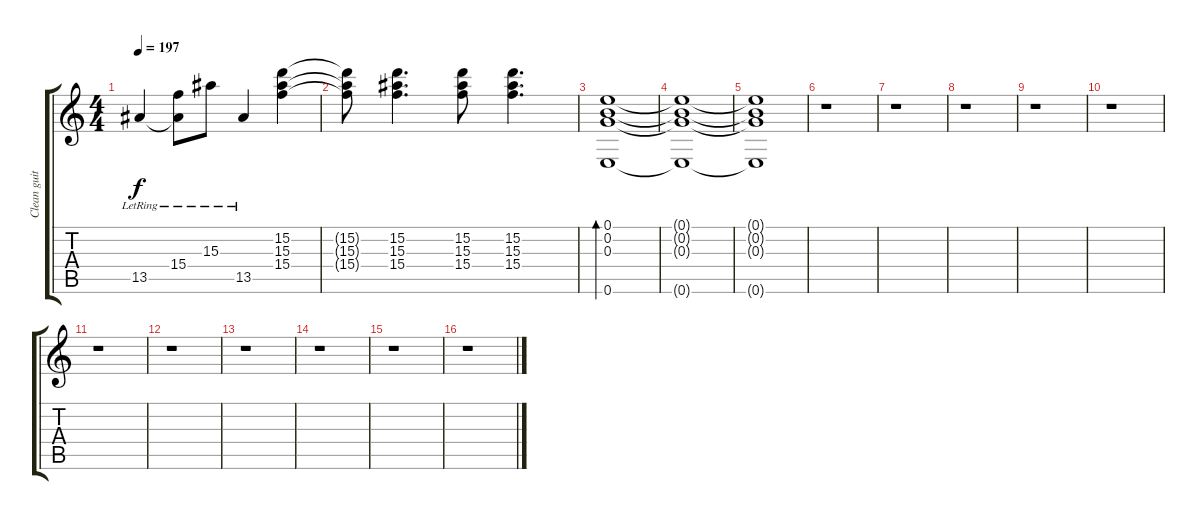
\track ("Clean guitar" "Clean guit") {instrument acousticguitarsteel}
\staff {score tabs}
\tuning (E4 B3 G3 D3 A2 E2) {hide}
\ts (4 4)
\tempo 197
\clef g2
\ks c
13.5{lr}.4{dy f} (15.4{lr} 13.5{t}).8 15.3{lr}.8 13.5{lr}.4 (15.2 15.3 15.4).4 |
(15.2{t} 15.3{t} 15.4{t}).8 (15.2 15.3 15.4).4{d} (15.2 15.3 15.4).8 (15.2 15.3 15.4).4{d} |
(0.1 0.2 0.3 0.6).1{bd 240} |
(0.1{t} 0.2{t} 0.3{t} 0.6{t}).1 |
(0.1{t} 0.2{t} 0.3{t} 0.6{t}).1 |
r.1 |
r.1 |
r.1 |
r.1 |
r.1 |
r.1 |
r.1 |
r.1 |
r.1 |
r.1 |
r.1
